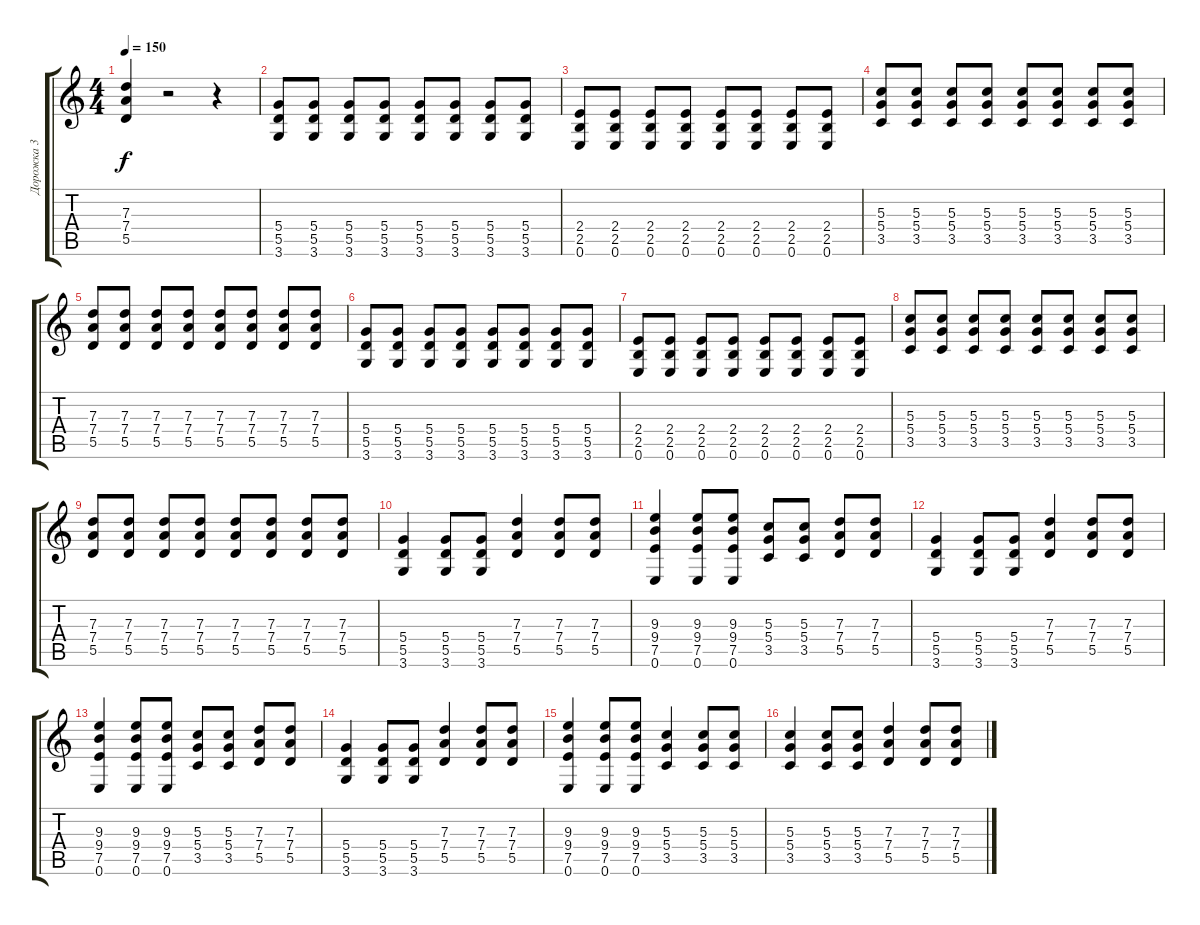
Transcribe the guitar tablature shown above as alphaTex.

\track ("Дорожка 3" "Дорожка 3") {instrument distortionguitar}
\staff {score tabs}
\tuning (E4 B3 G3 D3 A2 E2) {hide}
\ts (4 4)
\tempo 150
\clef g2
\ks c
(7.3 7.4 5.5).4{dy f} r.2 r.4 |
(5.4 5.5 3.6).8 (5.4 5.5 3.6).8 (5.4 5.5 3.6).8 (5.4 5.5 3.6).8 (5.4 5.5 3.6).8 (5.4 5.5 3.6).8 (5.4 5.5 3.6).8 (5.4 5.5 3.6).8 |
(2.4 2.5 0.6).8 (2.4 2.5 0.6).8 (2.4 2.5 0.6).8 (2.4 2.5 0.6).8 (2.4 2.5 0.6).8 (2.4 2.5 0.6).8 (2.4 2.5 0.6).8 (2.4 2.5 0.6).8 |
(5.3 5.4 3.5).8 (5.3 5.4 3.5).8 (5.3 5.4 3.5).8 (5.3 5.4 3.5).8 (5.3 5.4 3.5).8 (5.3 5.4 3.5).8 (5.3 5.4 3.5).8 (5.3 5.4 3.5).8 |
(7.3 7.4 5.5).8 (7.3 7.4 5.5).8 (7.3 7.4 5.5).8 (7.3 7.4 5.5).8 (7.3 7.4 5.5).8 (7.3 7.4 5.5).8 (7.3 7.4 5.5).8 (7.3 7.4 5.5).8 |
(5.4 5.5 3.6).8 (5.4 5.5 3.6).8 (5.4 5.5 3.6).8 (5.4 5.5 3.6).8 (5.4 5.5 3.6).8 (5.4 5.5 3.6).8 (5.4 5.5 3.6).8 (5.4 5.5 3.6).8 |
(2.4 2.5 0.6).8 (2.4 2.5 0.6).8 (2.4 2.5 0.6).8 (2.4 2.5 0.6).8 (2.4 2.5 0.6).8 (2.4 2.5 0.6).8 (2.4 2.5 0.6).8 (2.4 2.5 0.6).8 |
(5.3 5.4 3.5).8 (5.3 5.4 3.5).8 (5.3 5.4 3.5).8 (5.3 5.4 3.5).8 (5.3 5.4 3.5).8 (5.3 5.4 3.5).8 (5.3 5.4 3.5).8 (5.3 5.4 3.5).8 |
(7.3 7.4 5.5).8 (7.3 7.4 5.5).8 (7.3 7.4 5.5).8 (7.3 7.4 5.5).8 (7.3 7.4 5.5).8 (7.3 7.4 5.5).8 (7.3 7.4 5.5).8 (7.3 7.4 5.5).8 |
(5.4 5.5 3.6).4 (5.4 5.5 3.6).8 (5.4 5.5 3.6).8 (7.3 7.4 5.5).4 (7.3 7.4 5.5).8 (7.3 7.4 5.5).8 |
(9.3 9.4 7.5 0.6).4 (9.3 9.4 7.5 0.6).8 (9.3 9.4 7.5 0.6).8 (5.3 5.4 3.5).8 (5.3 5.4 3.5).8 (7.3 7.4 5.5).8 (7.3 7.4 5.5).8 |
(5.4 5.5 3.6).4 (5.4 5.5 3.6).8 (5.4 5.5 3.6).8 (7.3 7.4 5.5).4 (7.3 7.4 5.5).8 (7.3 7.4 5.5).8 |
(9.3 9.4 7.5 0.6).4 (9.3 9.4 7.5 0.6).8 (9.3 9.4 7.5 0.6).8 (5.3 5.4 3.5).8 (5.3 5.4 3.5).8 (7.3 7.4 5.5).8 (7.3 7.4 5.5).8 |
(5.4 5.5 3.6).4 (5.4 5.5 3.6).8 (5.4 5.5 3.6).8 (7.3 7.4 5.5).4 (7.3 7.4 5.5).8 (7.3 7.4 5.5).8 |
(9.3 9.4 7.5 0.6).4 (9.3 9.4 7.5 0.6).8 (9.3 9.4 7.5 0.6).8 (5.3 5.4 3.5).4 (5.3 5.4 3.5).8 (5.3 5.4 3.5).8 |
(5.3 5.4 3.5).4 (5.3 5.4 3.5).8 (5.3 5.4 3.5).8 (7.3 7.4 5.5).4 (7.3 7.4 5.5).8 (7.3 7.4 5.5).8
